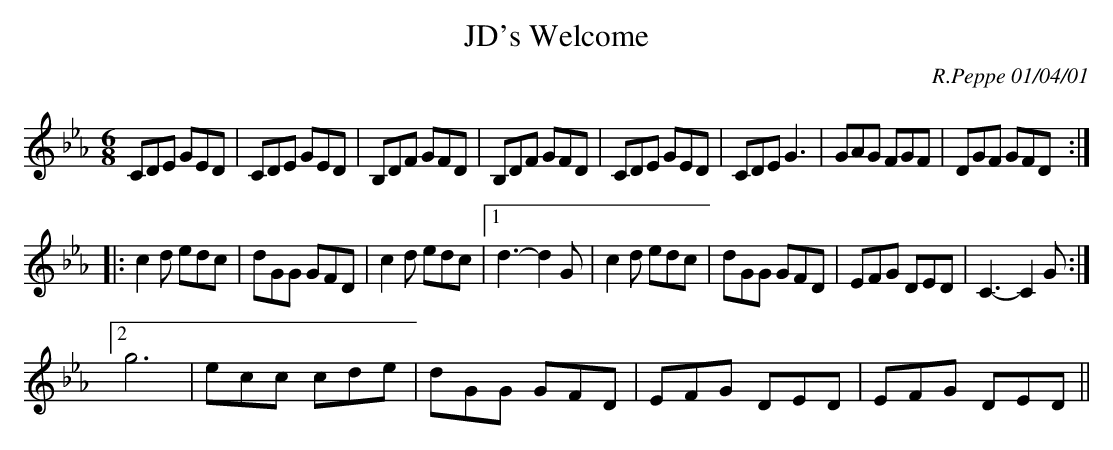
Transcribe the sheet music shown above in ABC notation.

X:1
T:JD's Welcome
M:6/8
C:R.Peppe 01/04/01
K:Cm
CDE GED|CDE GED|B,DF GFD|B,DF GFD|CDE GED|CDE G3|GAG FGF|DGF GFD:|
|:c2d edc|dGG GFD|c2d edc|[1 d3-d2 G|c2d edc|dGG GFD|EFG DED|C3-C2 G:|
[2 g6|ecc cde|dGG GFD|EFG DED|EFG DED||
